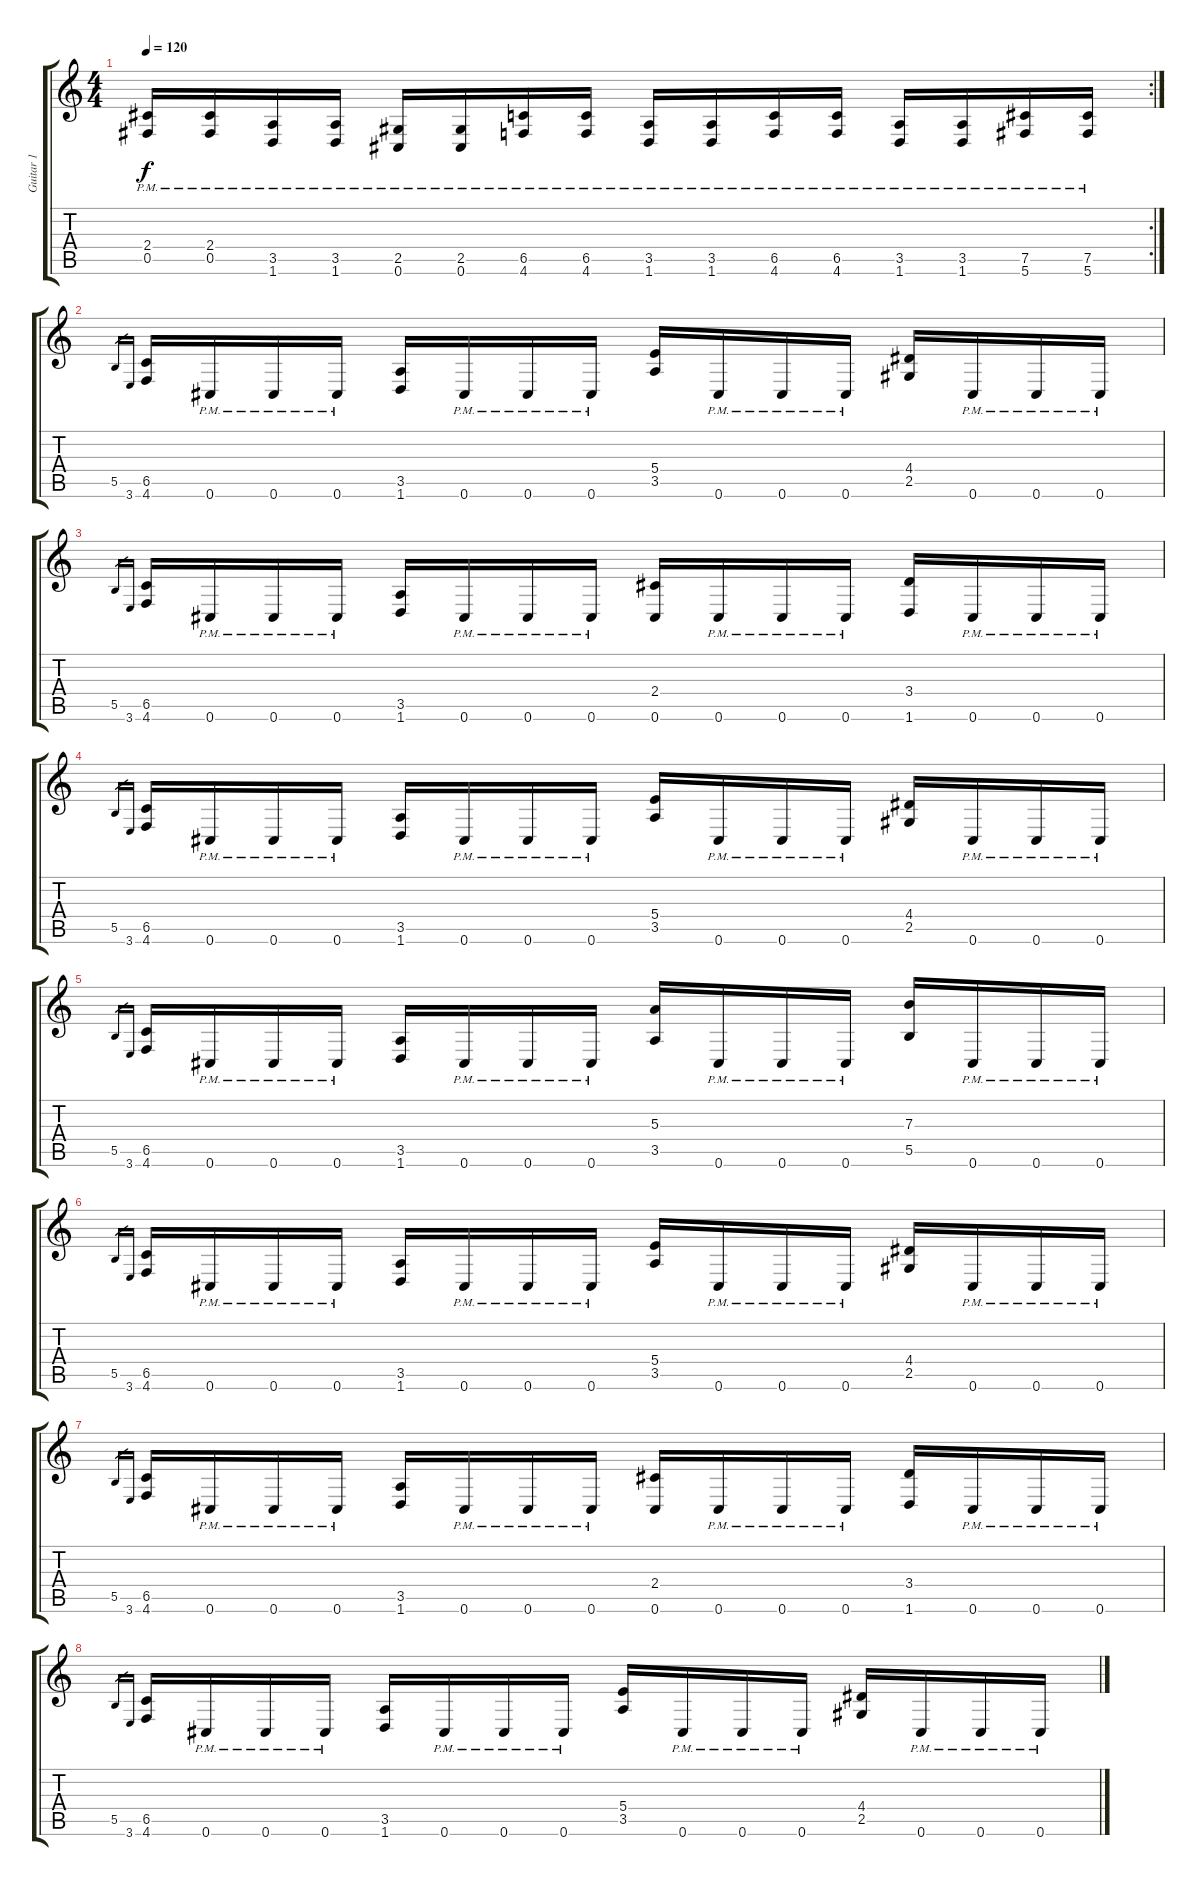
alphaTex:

\track ("Guitar 1" "Guitar 1") {instrument distortionguitar}
\staff {score tabs}
\tuning (Db4 Ab3 E3 B2 Gb2 Db2) {hide}
\rc 2
\ts (4 4)
\tempo 120
\clef g2
\ks c
(2.4{pm} 0.5{pm}).16{dy f} (2.4{pm} 0.5{pm}).16 (3.5{pm} 1.6{pm}).16 (3.5{pm} 1.6{pm}).16 (2.5{pm} 0.6{pm}).16 (2.5{pm} 0.6{pm}).16 (6.5{pm} 4.6{pm}).16 (6.5{pm} 4.6{pm}).16 (3.5{pm} 1.6{pm}).16 (3.5{pm} 1.6{pm}).16 (6.5{pm} 4.6{pm}).16 (6.5{pm} 4.6{pm}).16 (3.5{pm} 1.6{pm}).16 (3.5{pm} 1.6{pm}).16 (7.5{pm} 5.6{pm}).16 (7.5{pm} 5.6{pm}).16 |
5.5.16{gr} 3.6.16{gr} (6.5 4.6).16 0.6{pm}.16 0.6{pm}.16 0.6{pm}.16 (3.5 1.6).16 0.6{pm}.16 0.6{pm}.16 0.6{pm}.16 (5.4 3.5).16 0.6{pm}.16 0.6{pm}.16 0.6{pm}.16 (4.4 2.5).16 0.6{pm}.16 0.6{pm}.16 0.6{pm}.16 |
5.5.16{gr} 3.6.16{gr} (6.5 4.6).16 0.6{pm}.16 0.6{pm}.16 0.6{pm}.16 (3.5 1.6).16 0.6{pm}.16 0.6{pm}.16 0.6{pm}.16 (2.4 0.6).16 0.6{pm}.16 0.6{pm}.16 0.6{pm}.16 (3.4 1.6).16 0.6{pm}.16 0.6{pm}.16 0.6{pm}.16 |
5.5.16{gr} 3.6.16{gr} (6.5 4.6).16 0.6{pm}.16 0.6{pm}.16 0.6{pm}.16 (3.5 1.6).16 0.6{pm}.16 0.6{pm}.16 0.6{pm}.16 (5.4 3.5).16 0.6{pm}.16 0.6{pm}.16 0.6{pm}.16 (4.4 2.5).16 0.6{pm}.16 0.6{pm}.16 0.6{pm}.16 |
5.5.16{gr} 3.6.16{gr} (6.5 4.6).16 0.6{pm}.16 0.6{pm}.16 0.6{pm}.16 (3.5 1.6).16 0.6{pm}.16 0.6{pm}.16 0.6{pm}.16 (5.3 3.5).16 0.6{pm}.16 0.6{pm}.16 0.6{pm}.16 (7.3 5.5).16 0.6{pm}.16 0.6{pm}.16 0.6{pm}.16 |
5.5.16{gr} 3.6.16{gr} (6.5 4.6).16 0.6{pm}.16 0.6{pm}.16 0.6{pm}.16 (3.5 1.6).16 0.6{pm}.16 0.6{pm}.16 0.6{pm}.16 (5.4 3.5).16 0.6{pm}.16 0.6{pm}.16 0.6{pm}.16 (4.4 2.5).16 0.6{pm}.16 0.6{pm}.16 0.6{pm}.16 |
5.5.16{gr} 3.6.16{gr} (6.5 4.6).16 0.6{pm}.16 0.6{pm}.16 0.6{pm}.16 (3.5 1.6).16 0.6{pm}.16 0.6{pm}.16 0.6{pm}.16 (2.4 0.6).16 0.6{pm}.16 0.6{pm}.16 0.6{pm}.16 (3.4 1.6).16 0.6{pm}.16 0.6{pm}.16 0.6{pm}.16 |
5.5.16{gr} 3.6.16{gr} (6.5 4.6).16 0.6{pm}.16 0.6{pm}.16 0.6{pm}.16 (3.5 1.6).16 0.6{pm}.16 0.6{pm}.16 0.6{pm}.16 (5.4 3.5).16 0.6{pm}.16 0.6{pm}.16 0.6{pm}.16 (4.4 2.5).16 0.6{pm}.16 0.6{pm}.16 0.6{pm}.16
